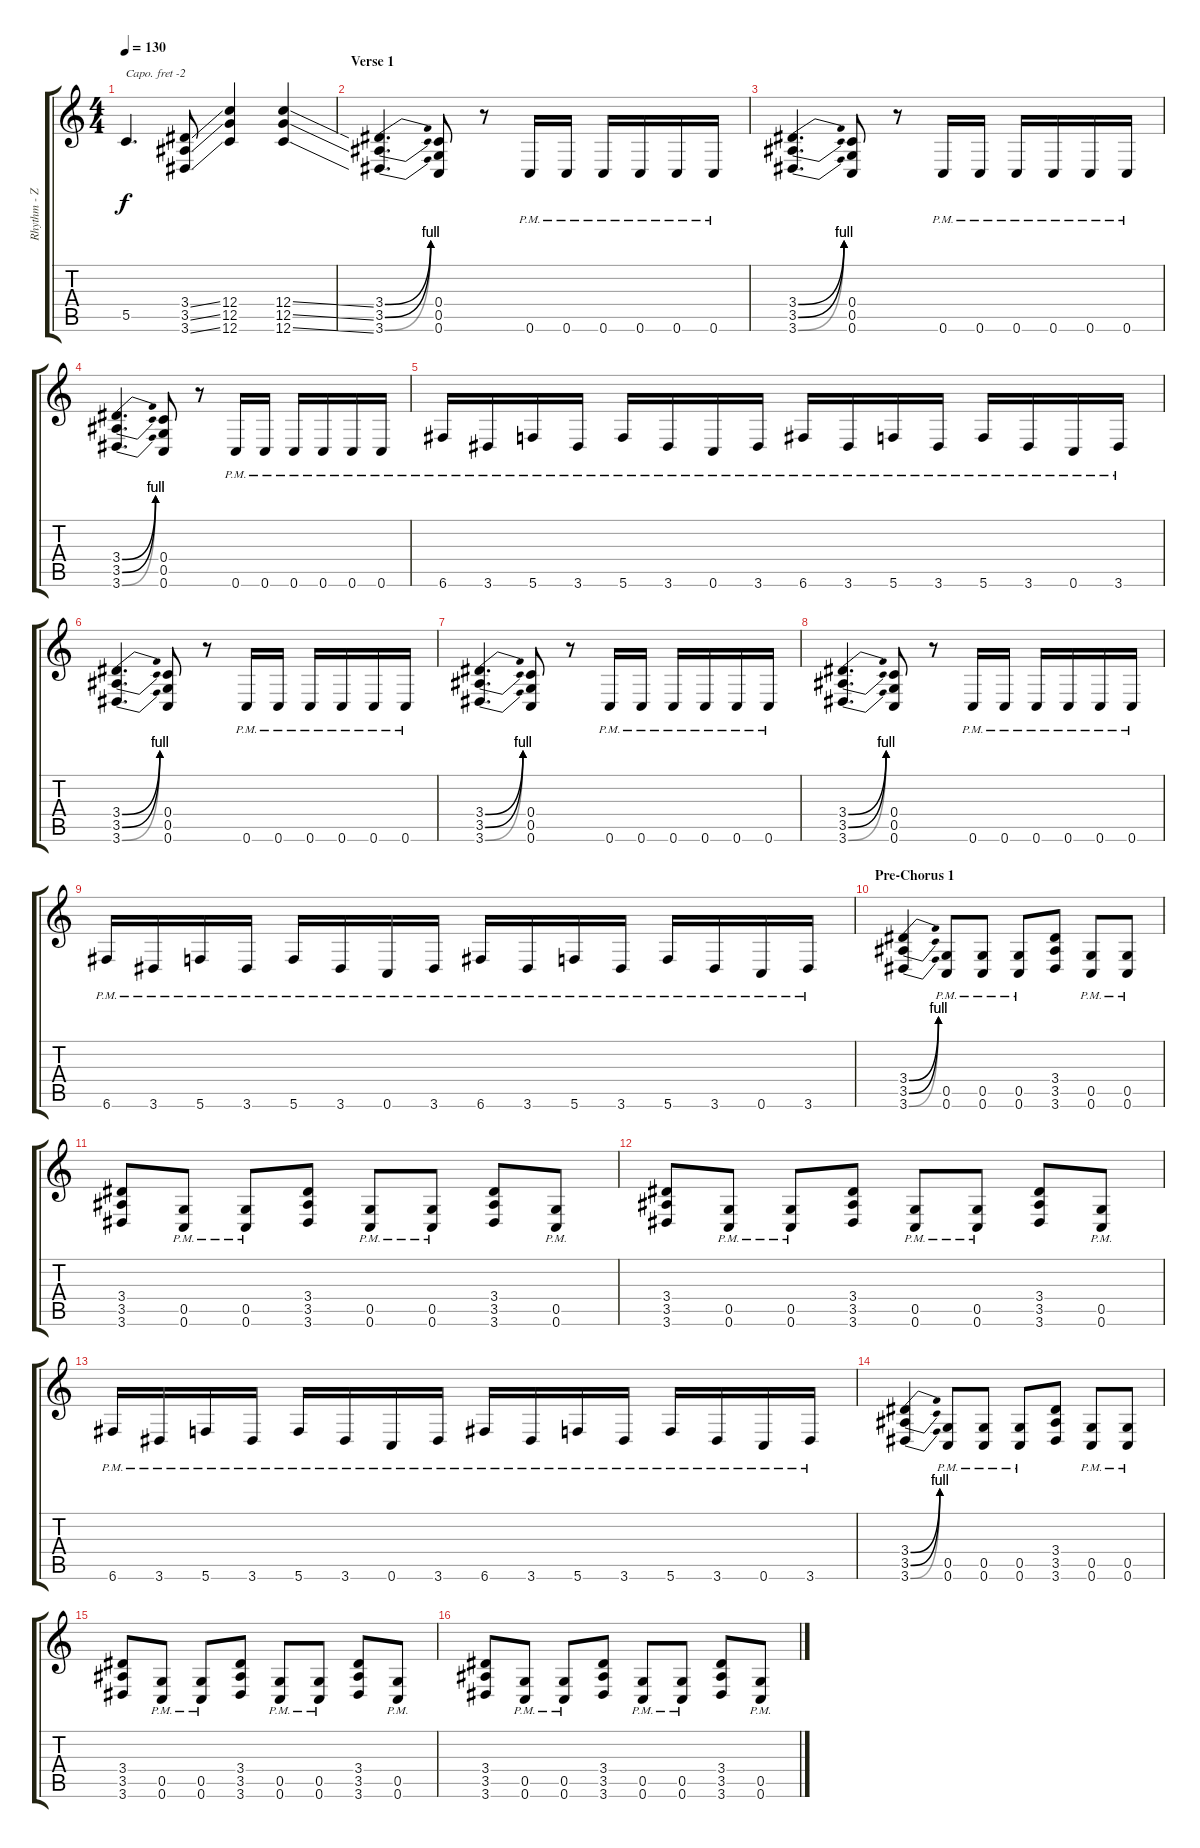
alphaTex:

\track ("Rhythm - Zacky Vengeance" "Rhythm - Z") {instrument distortionguitar}
\staff {score tabs}
\capo -2
\tuning (E4 B3 G3 D3 A2 D2) {hide}
\ts (4 4)
\tempo 130
\clef g2
\ks c
5.5{t}.4{d dy f} (3.4{ss} 3.5{ss} 3.6{ss}).8 (12.4 12.5 12.6).4 (12.4{ss} 12.5{ss} 12.6{ss}).4 |
\section ("" "Verse 1")
(3.4{be (bend 0 0 60 4)} 3.5{be (bend 0 0 60 4)} 3.6{be (bend 0 0 60 4)}).4{d} (0.4 0.5 0.6).8 r.8 0.6{pm}.16 0.6{pm}.16 0.6{pm}.16 0.6{pm}.16 0.6{pm}.16 0.6{pm}.16 |
(3.4{be (bend 0 0 60 4)} 3.5{be (bend 0 0 60 4)} 3.6{be (bend 0 0 60 4)}).4{d} (0.4 0.5 0.6).8 r.8 0.6{pm}.16 0.6{pm}.16 0.6{pm}.16 0.6{pm}.16 0.6{pm}.16 0.6{pm}.16 |
(3.4{be (bend 0 0 60 4)} 3.5{be (bend 0 0 60 4)} 3.6{be (bend 0 0 60 4)}).4{d} (0.4 0.5 0.6).8 r.8 0.6{pm}.16 0.6{pm}.16 0.6{pm}.16 0.6{pm}.16 0.6{pm}.16 0.6{pm}.16 |
6.6{pm}.16 3.6{pm}.16 5.6{pm}.16 3.6{pm}.16 5.6{pm}.16 3.6{pm}.16 0.6{pm}.16 3.6{pm}.16 6.6{pm}.16 3.6{pm}.16 5.6{pm}.16 3.6{pm}.16 5.6{pm}.16 3.6{pm}.16 0.6{pm}.16 3.6{pm}.16 |
(3.4{be (bend 0 0 60 4)} 3.5{be (bend 0 0 60 4)} 3.6{be (bend 0 0 60 4)}).4{d} (0.4 0.5 0.6).8 r.8 0.6{pm}.16 0.6{pm}.16 0.6{pm}.16 0.6{pm}.16 0.6{pm}.16 0.6{pm}.16 |
(3.4{be (bend 0 0 60 4)} 3.5{be (bend 0 0 60 4)} 3.6{be (bend 0 0 60 4)}).4{d} (0.4 0.5 0.6).8 r.8 0.6{pm}.16 0.6{pm}.16 0.6{pm}.16 0.6{pm}.16 0.6{pm}.16 0.6{pm}.16 |
(3.4{be (bend 0 0 60 4)} 3.5{be (bend 0 0 60 4)} 3.6{be (bend 0 0 60 4)}).4{d} (0.4 0.5 0.6).8 r.8 0.6{pm}.16 0.6{pm}.16 0.6{pm}.16 0.6{pm}.16 0.6{pm}.16 0.6{pm}.16 |
6.6{pm}.16 3.6{pm}.16 5.6{pm}.16 3.6{pm}.16 5.6{pm}.16 3.6{pm}.16 0.6{pm}.16 3.6{pm}.16 6.6{pm}.16 3.6{pm}.16 5.6{pm}.16 3.6{pm}.16 5.6{pm}.16 3.6{pm}.16 0.6{pm}.16 3.6{pm}.16 |
\section ("" "Pre-Chorus 1")
(3.4{be (bend 0 0 60 4)} 3.5{be (bend 0 0 60 4)} 3.6{be (bend 0 0 60 4)}).4 (0.5{pm} 0.6{pm}).8 (0.5{pm} 0.6{pm}).8 (0.5{pm} 0.6{pm}).8 (3.4 3.5 3.6).8 (0.5{pm} 0.6{pm}).8 (0.5{pm} 0.6{pm}).8 |
(3.4 3.5 3.6).8 (0.5{pm} 0.6{pm}).8 (0.5{pm} 0.6{pm}).8 (3.4 3.5 3.6).8 (0.5{pm} 0.6{pm}).8 (0.5{pm} 0.6{pm}).8 (3.4 3.5 3.6).8 (0.5{pm} 0.6{pm}).8 |
(3.4 3.5 3.6).8 (0.5{pm} 0.6{pm}).8 (0.5{pm} 0.6{pm}).8 (3.4 3.5 3.6).8 (0.5{pm} 0.6{pm}).8 (0.5{pm} 0.6{pm}).8 (3.4 3.5 3.6).8 (0.5{pm} 0.6{pm}).8 |
6.6{pm}.16 3.6{pm}.16 5.6{pm}.16 3.6{pm}.16 5.6{pm}.16 3.6{pm}.16 0.6{pm}.16 3.6{pm}.16 6.6{pm}.16 3.6{pm}.16 5.6{pm}.16 3.6{pm}.16 5.6{pm}.16 3.6{pm}.16 0.6{pm}.16 3.6{pm}.16 |
(3.4{be (bend 0 0 60 4)} 3.5{be (bend 0 0 60 4)} 3.6{be (bend 0 0 60 4)}).4 (0.5{pm} 0.6{pm}).8 (0.5{pm} 0.6{pm}).8 (0.5{pm} 0.6{pm}).8 (3.4 3.5 3.6).8 (0.5{pm} 0.6{pm}).8 (0.5{pm} 0.6{pm}).8 |
(3.4 3.5 3.6).8 (0.5{pm} 0.6{pm}).8 (0.5{pm} 0.6{pm}).8 (3.4 3.5 3.6).8 (0.5{pm} 0.6{pm}).8 (0.5{pm} 0.6{pm}).8 (3.4 3.5 3.6).8 (0.5{pm} 0.6{pm}).8 |
(3.4 3.5 3.6).8 (0.5{pm} 0.6{pm}).8 (0.5{pm} 0.6{pm}).8 (3.4 3.5 3.6).8 (0.5{pm} 0.6{pm}).8 (0.5{pm} 0.6{pm}).8 (3.4 3.5 3.6).8 (0.5{pm} 0.6{pm}).8
